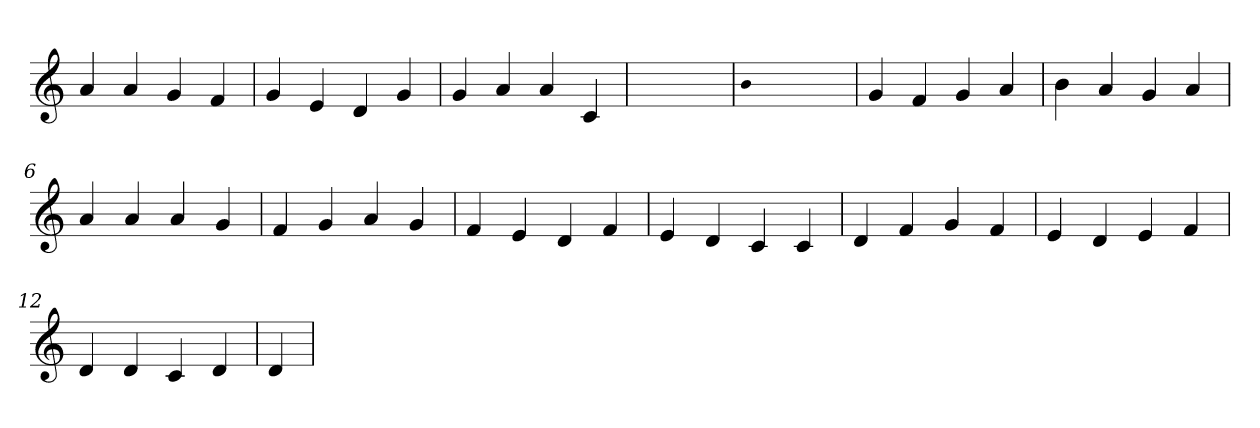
**kern
*part1
*staff1
*clefG2
=1
4a
4a
4g
4f
=2
4g
4e
4d
4g
=3
4g
4a
4a
4c
=4
1ryy
=4
qqb
1ryy
=4
4g
4f
4g
4a
=5
4b
4a
4g
4a
=6
4a
4a
4a
4g
=7
4f
4g
4a
4g
=8
4f
4e
4d
4f
=9
4e
4d
4c
4c
=10
4d
4f
4g
4f
=11
4e
4d
4e
4f
=12
4d
4d
4c
4d
=13
4d
=
*-
